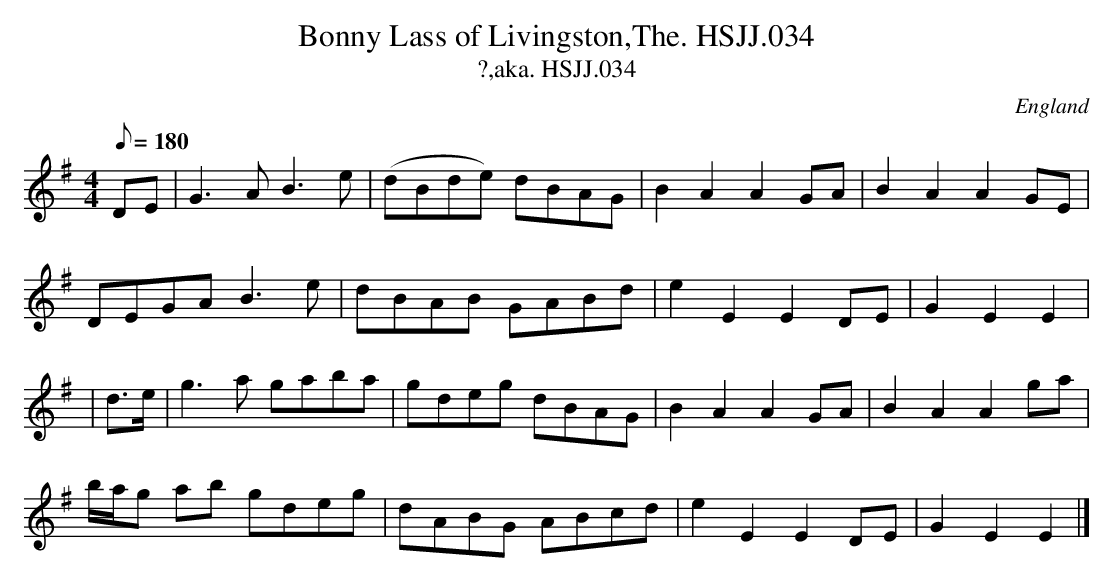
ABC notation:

X:1
T:Bonny Lass of Livingston,The. HSJJ.034
T:?,aka. HSJJ.034
M:4/4
L:1/8
Q:180
O:England
K:G
DE|G3AB3e|(dBde) dBAG|B2A2A2GA|B2A2A2GE|!
DEGAB3e|dBAB GABd|e2E2E2DE|G2E2E2|!
|d>e|g3a gaba|gdeg dBAG|B2A2A2GA|B2A2A2ga|!
b/a/g ab gdeg|dABG ABcd|e2E2E2DE|G2E2E2|]
